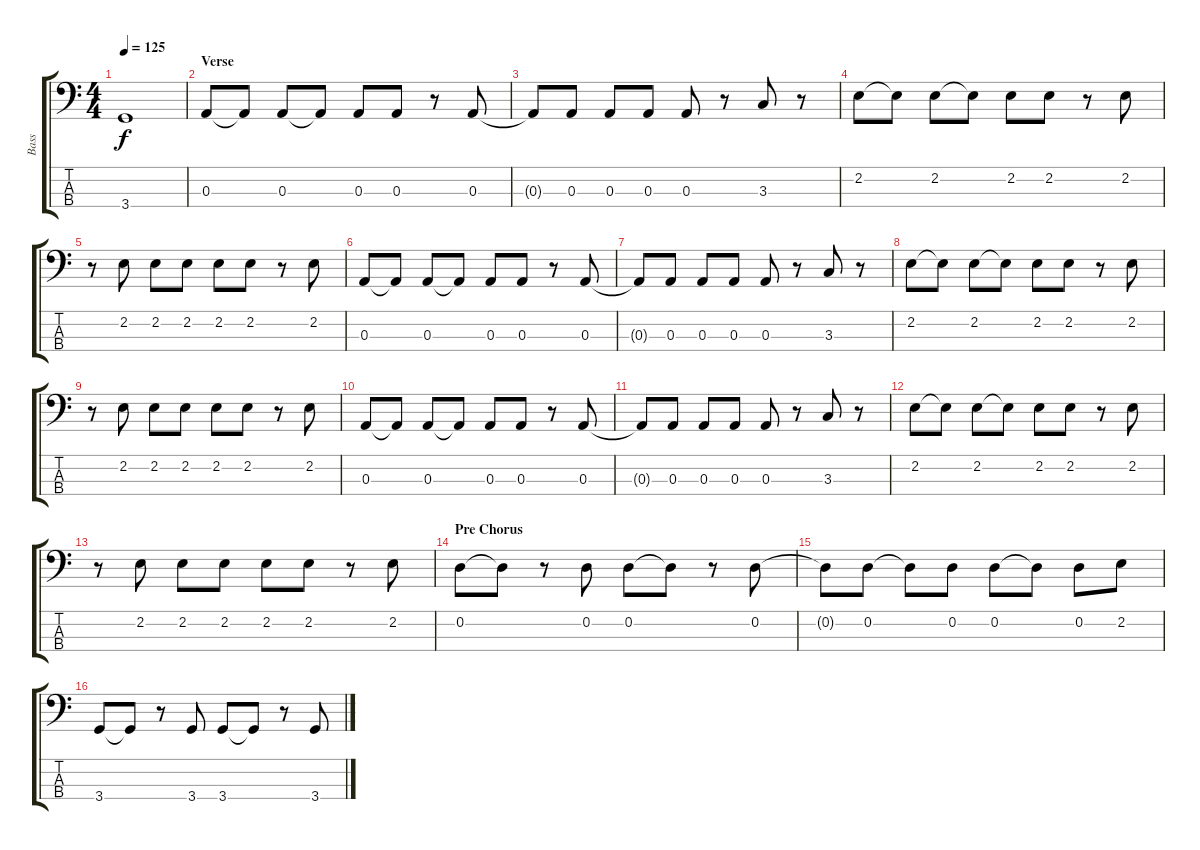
\track ("Bass" "Bass") {instrument electricbassfinger}
\staff {score tabs}
\tuning (G2 D2 A1 E1) {hide}
\ts (4 4)
\tempo 125
\clef f4
\ks c
3.4{t}.1{dy f} |
\section ("" "Verse")
0.3.8 0.3{t}.8 0.3.8 0.3{t}.8 0.3.8 0.3.8 r.8 0.3.8 |
0.3{t}.8 0.3.8 0.3.8 0.3.8 0.3.8 r.8 3.3.8 r.8 |
2.2.8 2.2{t}.8 2.2.8 2.2{t}.8 2.2.8 2.2.8 r.8 2.2.8 |
r.8 2.2.8 2.2.8 2.2.8 2.2.8 2.2.8 r.8 2.2.8 |
0.3.8 0.3{t}.8 0.3.8 0.3{t}.8 0.3.8 0.3.8 r.8 0.3.8 |
0.3{t}.8 0.3.8 0.3.8 0.3.8 0.3.8 r.8 3.3.8 r.8 |
2.2.8 2.2{t}.8 2.2.8 2.2{t}.8 2.2.8 2.2.8 r.8 2.2.8 |
r.8 2.2.8 2.2.8 2.2.8 2.2.8 2.2.8 r.8 2.2.8 |
0.3.8 0.3{t}.8 0.3.8 0.3{t}.8 0.3.8 0.3.8 r.8 0.3.8 |
0.3{t}.8 0.3.8 0.3.8 0.3.8 0.3.8 r.8 3.3.8 r.8 |
2.2.8 2.2{t}.8 2.2.8 2.2{t}.8 2.2.8 2.2.8 r.8 2.2.8 |
r.8 2.2.8 2.2.8 2.2.8 2.2.8 2.2.8 r.8 2.2.8 |
\section ("" "Pre Chorus")
0.2.8 0.2{t}.8 r.8 0.2.8 0.2.8 0.2{t}.8 r.8 0.2.8 |
0.2{t}.8 0.2.8 0.2{t}.8 0.2.8 0.2.8 0.2{t}.8 0.2.8 2.2.8 |
3.4.8 3.4{t}.8 r.8 3.4.8 3.4.8 3.4{t}.8 r.8 3.4.8
